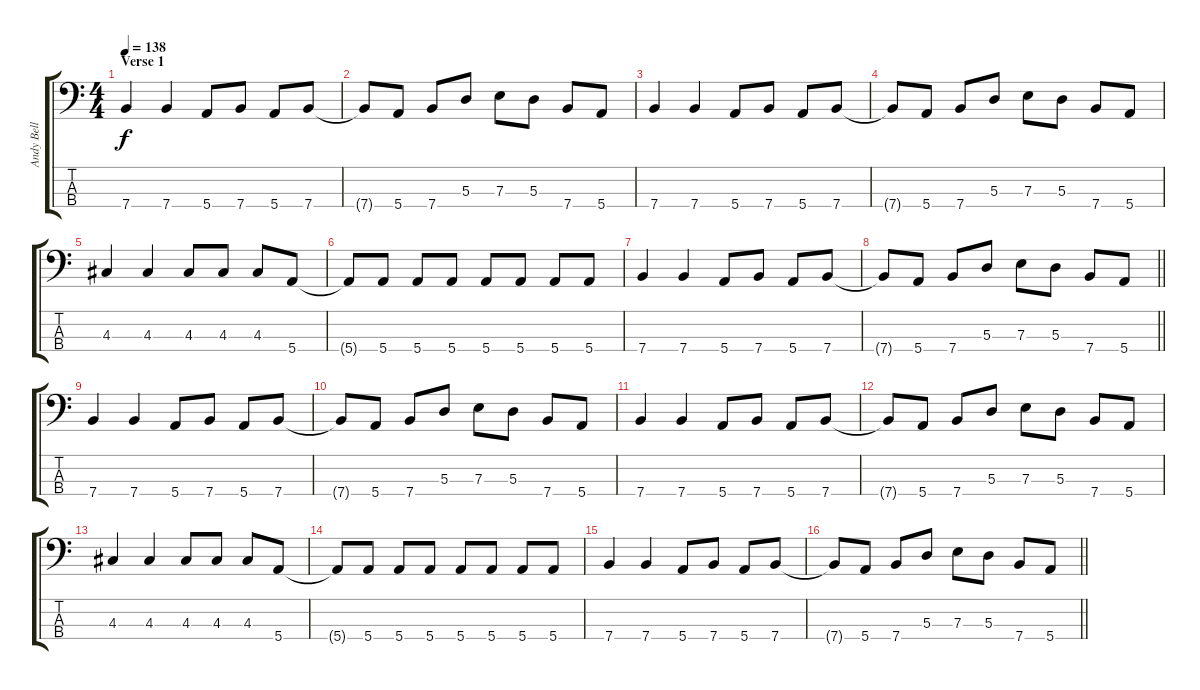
\track ("Andy Bell" "Andy Bell") {instrument electricbasspick}
\staff {score tabs}
\tuning (G2 D2 A1 E1) {hide}
\ts (4 4)
\section ("" "Verse 1")
\tempo 138
\clef f4
\ks c
7.4.4{dy f} 7.4.4 5.4.8 7.4.8 5.4.8 7.4.8 |
7.4{t}.8 5.4.8 7.4.8 5.3.8 7.3.8 5.3.8 7.4.8 5.4.8 |
7.4.4 7.4.4 5.4.8 7.4.8 5.4.8 7.4.8 |
7.4{t}.8 5.4.8 7.4.8 5.3.8 7.3.8 5.3.8 7.4.8 5.4.8 |
4.3.4 4.3.4 4.3.8 4.3.8 4.3.8 5.4.8 |
5.4{t}.8 5.4.8 5.4.8 5.4.8 5.4.8 5.4.8 5.4.8 5.4.8 |
7.4.4 7.4.4 5.4.8 7.4.8 5.4.8 7.4.8 |
\barLineRight lightlight
7.4{t}.8 5.4.8 7.4.8 5.3.8 7.3.8 5.3.8 7.4.8 5.4.8 |
7.4.4 7.4.4 5.4.8 7.4.8 5.4.8 7.4.8 |
7.4{t}.8 5.4.8 7.4.8 5.3.8 7.3.8 5.3.8 7.4.8 5.4.8 |
7.4.4 7.4.4 5.4.8 7.4.8 5.4.8 7.4.8 |
7.4{t}.8 5.4.8 7.4.8 5.3.8 7.3.8 5.3.8 7.4.8 5.4.8 |
4.3.4 4.3.4 4.3.8 4.3.8 4.3.8 5.4.8 |
5.4{t}.8 5.4.8 5.4.8 5.4.8 5.4.8 5.4.8 5.4.8 5.4.8 |
7.4.4 7.4.4 5.4.8 7.4.8 5.4.8 7.4.8 |
\barLineRight lightlight
7.4{t}.8 5.4.8 7.4.8 5.3.8 7.3.8 5.3.8 7.4.8 5.4.8
